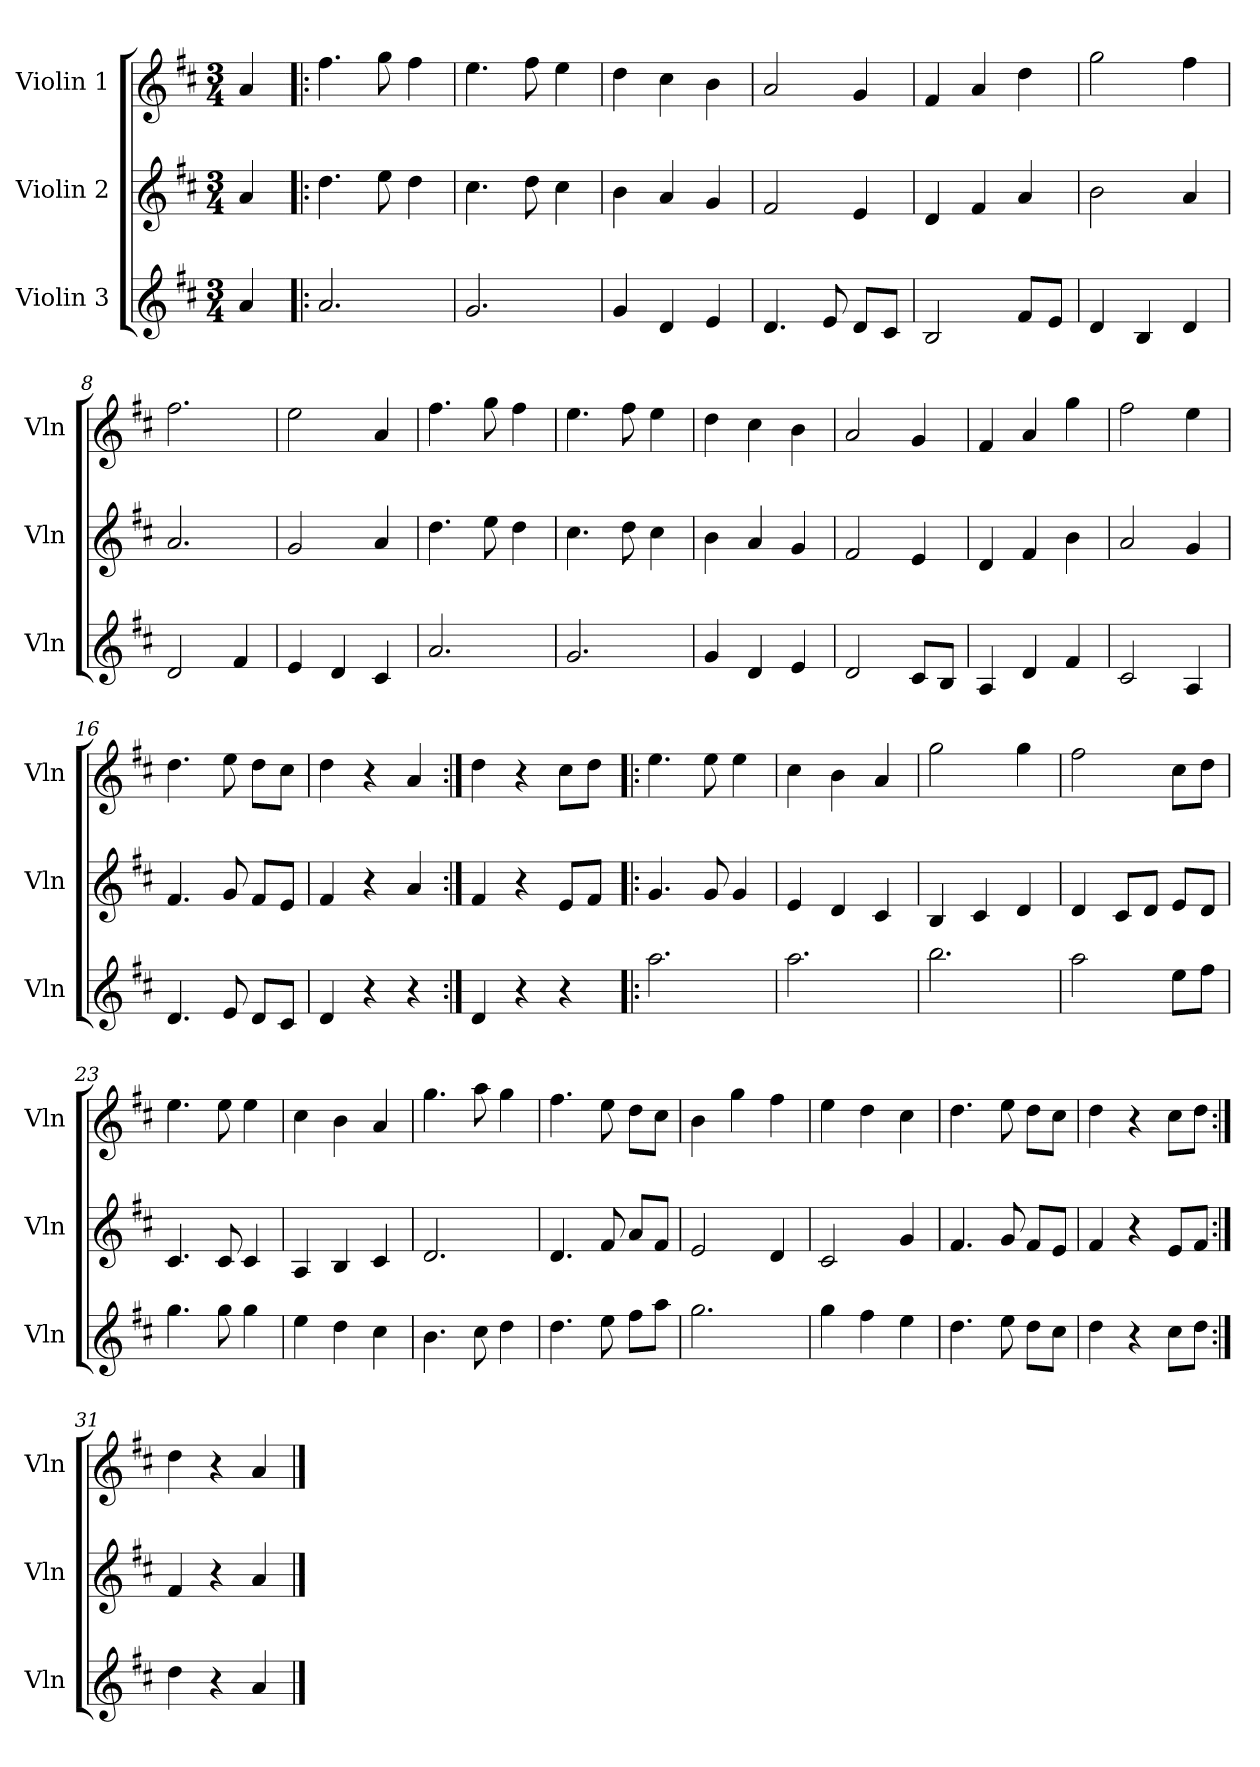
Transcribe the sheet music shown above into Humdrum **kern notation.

**kern	**kern	**kern
*part3	*part2	*part1
*staff3	*staff2	*staff1
*I"Violin 3	*I"Violin 2	*I"Violin 1
*I'Vln	*I'Vln	*I'Vln
*clefG2	*clefG2	*clefG2
*k[f#c#]	*k[f#c#]	*k[f#c#]
*M3/4	*M3/4	*M3/4
=1	=1	=1
4a/	4a/	4a/
=2!|:	=2!|:	=2!|:
2.a/	4.dd\	4.ff#\
.	8ee\	8gg\
.	4dd\	4ff#\
=3	=3	=3
2.g/	4.cc#\	4.ee\
.	8dd\	8ff#\
.	4cc#\	4ee\
=4	=4	=4
4g/	4b\	4dd\
4d/	4a/	4cc#\
4e/	4g/	4b\
=5	=5	=5
4.d/	2f#/	2a/
8e/	.	.
8d/L	4e/	4g/
8c#/J	.	.
=6	=6	=6
2B/	4d/	4f#/
.	4f#/	4a/
8f#/L	4a/	4dd\
8e/J	.	.
=7	=7	=7
4d/	2b\	2gg\
4B/	.	.
4d/	4a/	4ff#\
=8	=8	=8
2d/	2.a/	2.ff#\
4f#/	.	.
=9	=9	=9
4e/	2g/	2ee\
4d/	.	.
4c#/	4a/	4a/
!!LO:LB:g=z
=10	=10	=10
2.a/	4.dd\	4.ff#\
.	8ee\	8gg\
.	4dd\	4ff#\
=11	=11	=11
2.g/	4.cc#\	4.ee\
.	8dd\	8ff#\
.	4cc#\	4ee\
=12	=12	=12
4g/	4b\	4dd\
4d/	4a/	4cc#\
4e/	4g/	4b\
=13	=13	=13
2d/	2f#/	2a/
8c#/L	4e/	4g/
8B/J	.	.
=14	=14	=14
4A/	4d/	4f#/
4d/	4f#/	4a/
4f#/	4b\	4gg\
=15	=15	=15
2c#/	2a/	2ff#\
4A/	4g/	4ee\
=16	=16	=16
4.d/	4.f#/	4.dd\
8e/	8g/	8ee\
8d/L	8f#/L	8dd\L
8c#/J	8e/J	8cc#\J
=17	=17	=17
4d/	4f#/	4dd\
4r	4r	4r
4r	4a/	4a/
=18:|!	=18:|!	=18:|!
4d/	4f#/	4dd\
4r	4r	4r
4r	8e/L	8cc#\L
.	8f#/J	8dd\J
!!LO:LB:g=z
=19!|:	=19!|:	=19!|:
2.aa\	4.g/	4.ee\
.	8g/	8ee\
.	4g/	4ee\
=20	=20	=20
2.aa\	4e/	4cc#\
.	4d/	4b\
.	4c#/	4a/
=21	=21	=21
2.bb\	4B/	2gg\
.	4c#/	.
.	4d/	4gg\
=22	=22	=22
2aa\	4d/	2ff#\
.	8c#/L	.
.	8d/J	.
8ee\L	8e/L	8cc#\L
8ff#\J	8d/J	8dd\J
=23	=23	=23
4.gg\	4.c#/	4.ee\
8gg\	8c#/	8ee\
4gg\	4c#/	4ee\
=24	=24	=24
4ee\	4A/	4cc#\
4dd\	4B/	4b\
4cc#\	4c#/	4a/
!!LO:LB:g=z
=25	=25	=25
4.b\	2.d/	4.gg\
8cc#\	.	8aa\
4dd\	.	4gg\
=26	=26	=26
4.dd\	4.d/	4.ff#\
8ee\	8f#/	8ee\
8ff#\L	8a/L	8dd\L
8aa\J	8f#/J	8cc#\J
=27	=27	=27
2.gg\	2e/	4b\
.	.	4gg\
.	4d/	4ff#\
=28	=28	=28
4gg\	2c#/	4ee\
4ff#\	.	4dd\
4ee\	4g/	4cc#\
=29	=29	=29
4.dd\	4.f#/	4.dd\
8ee\	8g/	8ee\
8dd\L	8f#/L	8dd\L
8cc#\J	8e/J	8cc#\J
=30	=30	=30
4dd\	4f#/	4dd\
4r	4r	4r
8cc#\L	8e/L	8cc#\L
8dd\J	8f#/J	8dd\J
=31:|!	=31:|!	=31:|!
4dd\	4f#/	4dd\
4r	4r	4r
4a/	4a/	4a/
==	==	==
*-	*-	*-
